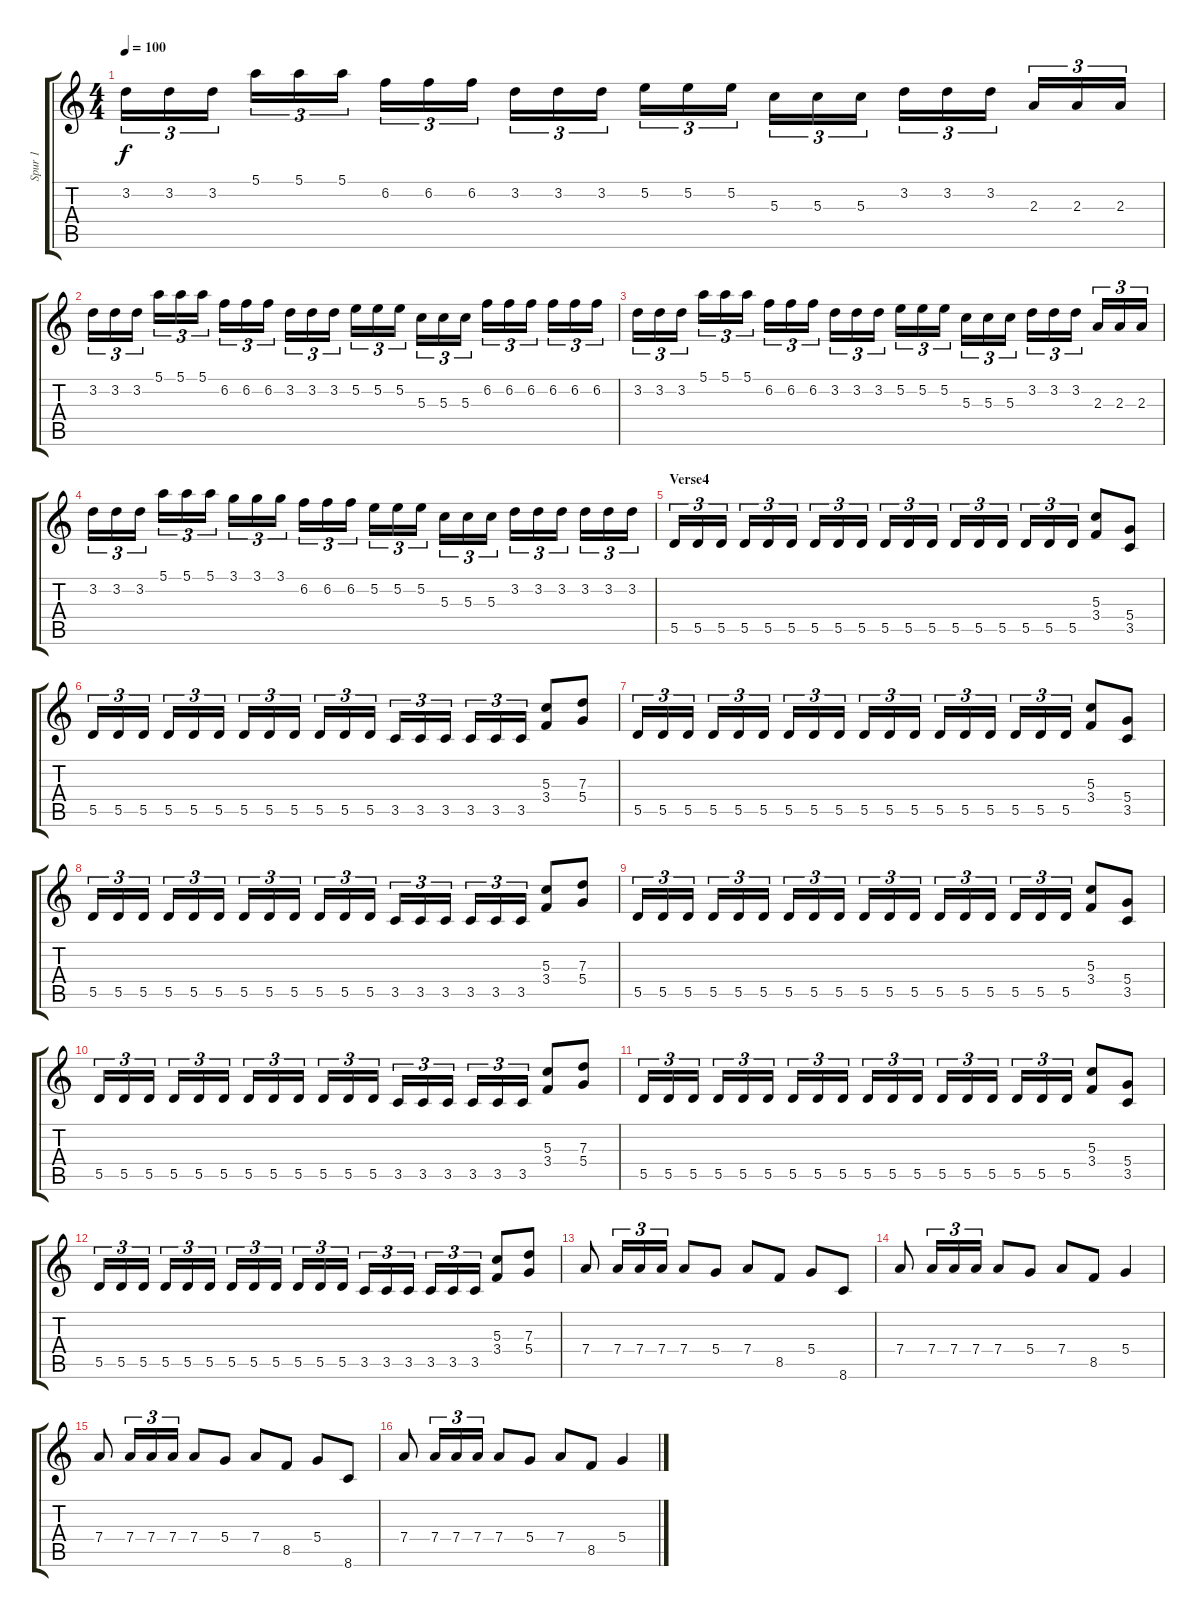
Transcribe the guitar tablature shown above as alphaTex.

\track ("Spur 1" "Spur 1") {instrument distortionguitar}
\staff {score tabs}
\tuning (E4 B3 G3 D3 A2 E2) {hide}
\ts (4 4)
\tempo 100
\clef g2
\ks c
3.2.16{tu (3 2) dy f} 3.2.16{tu (3 2)} 3.2.16{tu (3 2)} 5.1.16{tu (3 2)} 5.1.16{tu (3 2)} 5.1.16{tu (3 2)} 6.2.16{tu (3 2)} 6.2.16{tu (3 2)} 6.2.16{tu (3 2)} 3.2.16{tu (3 2)} 3.2.16{tu (3 2)} 3.2.16{tu (3 2)} 5.2.16{tu (3 2)} 5.2.16{tu (3 2)} 5.2.16{tu (3 2)} 5.3.16{tu (3 2)} 5.3.16{tu (3 2)} 5.3.16{tu (3 2)} 3.2.16{tu (3 2)} 3.2.16{tu (3 2)} 3.2.16{tu (3 2)} 2.3.16{tu (3 2)} 2.3.16{tu (3 2)} 2.3.16{tu (3 2)} |
3.2.16{tu (3 2)} 3.2.16{tu (3 2)} 3.2.16{tu (3 2)} 5.1.16{tu (3 2)} 5.1.16{tu (3 2)} 5.1.16{tu (3 2)} 6.2.16{tu (3 2)} 6.2.16{tu (3 2)} 6.2.16{tu (3 2)} 3.2.16{tu (3 2)} 3.2.16{tu (3 2)} 3.2.16{tu (3 2)} 5.2.16{tu (3 2)} 5.2.16{tu (3 2)} 5.2.16{tu (3 2)} 5.3.16{tu (3 2)} 5.3.16{tu (3 2)} 5.3.16{tu (3 2)} 6.2.16{tu (3 2)} 6.2.16{tu (3 2)} 6.2.16{tu (3 2)} 6.2.16{tu (3 2)} 6.2.16{tu (3 2)} 6.2.16{tu (3 2)} |
3.2.16{tu (3 2)} 3.2.16{tu (3 2)} 3.2.16{tu (3 2)} 5.1.16{tu (3 2)} 5.1.16{tu (3 2)} 5.1.16{tu (3 2)} 6.2.16{tu (3 2)} 6.2.16{tu (3 2)} 6.2.16{tu (3 2)} 3.2.16{tu (3 2)} 3.2.16{tu (3 2)} 3.2.16{tu (3 2)} 5.2.16{tu (3 2)} 5.2.16{tu (3 2)} 5.2.16{tu (3 2)} 5.3.16{tu (3 2)} 5.3.16{tu (3 2)} 5.3.16{tu (3 2)} 3.2.16{tu (3 2)} 3.2.16{tu (3 2)} 3.2.16{tu (3 2)} 2.3.16{tu (3 2)} 2.3.16{tu (3 2)} 2.3.16{tu (3 2)} |
3.2.16{tu (3 2)} 3.2.16{tu (3 2)} 3.2.16{tu (3 2)} 5.1.16{tu (3 2)} 5.1.16{tu (3 2)} 5.1.16{tu (3 2)} 3.1.16{tu (3 2)} 3.1.16{tu (3 2)} 3.1.16{tu (3 2)} 6.2.16{tu (3 2)} 6.2.16{tu (3 2)} 6.2.16{tu (3 2)} 5.2.16{tu (3 2)} 5.2.16{tu (3 2)} 5.2.16{tu (3 2)} 5.3.16{tu (3 2)} 5.3.16{tu (3 2)} 5.3.16{tu (3 2)} 3.2.16{tu (3 2)} 3.2.16{tu (3 2)} 3.2.16{tu (3 2)} 3.2.16{tu (3 2)} 3.2.16{tu (3 2)} 3.2.16{tu (3 2)} |
\section ("" "Verse4")
5.5.16{tu (3 2)} 5.5.16{tu (3 2)} 5.5.16{tu (3 2)} 5.5.16{tu (3 2)} 5.5.16{tu (3 2)} 5.5.16{tu (3 2)} 5.5.16{tu (3 2)} 5.5.16{tu (3 2)} 5.5.16{tu (3 2)} 5.5.16{tu (3 2)} 5.5.16{tu (3 2)} 5.5.16{tu (3 2)} 5.5.16{tu (3 2)} 5.5.16{tu (3 2)} 5.5.16{tu (3 2)} 5.5.16{tu (3 2)} 5.5.16{tu (3 2)} 5.5.16{tu (3 2)} (5.3 3.4).8 (5.4 3.5).8 |
5.5.16{tu (3 2)} 5.5.16{tu (3 2)} 5.5.16{tu (3 2)} 5.5.16{tu (3 2)} 5.5.16{tu (3 2)} 5.5.16{tu (3 2)} 5.5.16{tu (3 2)} 5.5.16{tu (3 2)} 5.5.16{tu (3 2)} 5.5.16{tu (3 2)} 5.5.16{tu (3 2)} 5.5.16{tu (3 2)} 3.5.16{tu (3 2)} 3.5.16{tu (3 2)} 3.5.16{tu (3 2)} 3.5.16{tu (3 2)} 3.5.16{tu (3 2)} 3.5.16{tu (3 2)} (5.3 3.4).8 (7.3 5.4).8 |
5.5.16{tu (3 2)} 5.5.16{tu (3 2)} 5.5.16{tu (3 2)} 5.5.16{tu (3 2)} 5.5.16{tu (3 2)} 5.5.16{tu (3 2)} 5.5.16{tu (3 2)} 5.5.16{tu (3 2)} 5.5.16{tu (3 2)} 5.5.16{tu (3 2)} 5.5.16{tu (3 2)} 5.5.16{tu (3 2)} 5.5.16{tu (3 2)} 5.5.16{tu (3 2)} 5.5.16{tu (3 2)} 5.5.16{tu (3 2)} 5.5.16{tu (3 2)} 5.5.16{tu (3 2)} (5.3 3.4).8 (5.4 3.5).8 |
5.5.16{tu (3 2)} 5.5.16{tu (3 2)} 5.5.16{tu (3 2)} 5.5.16{tu (3 2)} 5.5.16{tu (3 2)} 5.5.16{tu (3 2)} 5.5.16{tu (3 2)} 5.5.16{tu (3 2)} 5.5.16{tu (3 2)} 5.5.16{tu (3 2)} 5.5.16{tu (3 2)} 5.5.16{tu (3 2)} 3.5.16{tu (3 2)} 3.5.16{tu (3 2)} 3.5.16{tu (3 2)} 3.5.16{tu (3 2)} 3.5.16{tu (3 2)} 3.5.16{tu (3 2)} (5.3 3.4).8 (7.3 5.4).8 |
5.5.16{tu (3 2)} 5.5.16{tu (3 2)} 5.5.16{tu (3 2)} 5.5.16{tu (3 2)} 5.5.16{tu (3 2)} 5.5.16{tu (3 2)} 5.5.16{tu (3 2)} 5.5.16{tu (3 2)} 5.5.16{tu (3 2)} 5.5.16{tu (3 2)} 5.5.16{tu (3 2)} 5.5.16{tu (3 2)} 5.5.16{tu (3 2)} 5.5.16{tu (3 2)} 5.5.16{tu (3 2)} 5.5.16{tu (3 2)} 5.5.16{tu (3 2)} 5.5.16{tu (3 2)} (5.3 3.4).8 (5.4 3.5).8 |
5.5.16{tu (3 2)} 5.5.16{tu (3 2)} 5.5.16{tu (3 2)} 5.5.16{tu (3 2)} 5.5.16{tu (3 2)} 5.5.16{tu (3 2)} 5.5.16{tu (3 2)} 5.5.16{tu (3 2)} 5.5.16{tu (3 2)} 5.5.16{tu (3 2)} 5.5.16{tu (3 2)} 5.5.16{tu (3 2)} 3.5.16{tu (3 2)} 3.5.16{tu (3 2)} 3.5.16{tu (3 2)} 3.5.16{tu (3 2)} 3.5.16{tu (3 2)} 3.5.16{tu (3 2)} (5.3 3.4).8 (7.3 5.4).8 |
5.5.16{tu (3 2)} 5.5.16{tu (3 2)} 5.5.16{tu (3 2)} 5.5.16{tu (3 2)} 5.5.16{tu (3 2)} 5.5.16{tu (3 2)} 5.5.16{tu (3 2)} 5.5.16{tu (3 2)} 5.5.16{tu (3 2)} 5.5.16{tu (3 2)} 5.5.16{tu (3 2)} 5.5.16{tu (3 2)} 5.5.16{tu (3 2)} 5.5.16{tu (3 2)} 5.5.16{tu (3 2)} 5.5.16{tu (3 2)} 5.5.16{tu (3 2)} 5.5.16{tu (3 2)} (5.3 3.4).8 (5.4 3.5).8 |
5.5.16{tu (3 2)} 5.5.16{tu (3 2)} 5.5.16{tu (3 2)} 5.5.16{tu (3 2)} 5.5.16{tu (3 2)} 5.5.16{tu (3 2)} 5.5.16{tu (3 2)} 5.5.16{tu (3 2)} 5.5.16{tu (3 2)} 5.5.16{tu (3 2)} 5.5.16{tu (3 2)} 5.5.16{tu (3 2)} 3.5.16{tu (3 2)} 3.5.16{tu (3 2)} 3.5.16{tu (3 2)} 3.5.16{tu (3 2)} 3.5.16{tu (3 2)} 3.5.16{tu (3 2)} (5.3 3.4).8 (7.3 5.4).8 |
7.4.8 7.4.16{tu (3 2)} 7.4.16{tu (3 2)} 7.4.16{tu (3 2)} 7.4.8 5.4.8 7.4.8 8.5.8 5.4.8 8.6.8 |
7.4.8 7.4.16{tu (3 2)} 7.4.16{tu (3 2)} 7.4.16{tu (3 2)} 7.4.8 5.4.8 7.4.8 8.5.8 5.4.4 |
7.4.8 7.4.16{tu (3 2)} 7.4.16{tu (3 2)} 7.4.16{tu (3 2)} 7.4.8 5.4.8 7.4.8 8.5.8 5.4.8 8.6.8 |
7.4.8 7.4.16{tu (3 2)} 7.4.16{tu (3 2)} 7.4.16{tu (3 2)} 7.4.8 5.4.8 7.4.8 8.5.8 5.4.4
